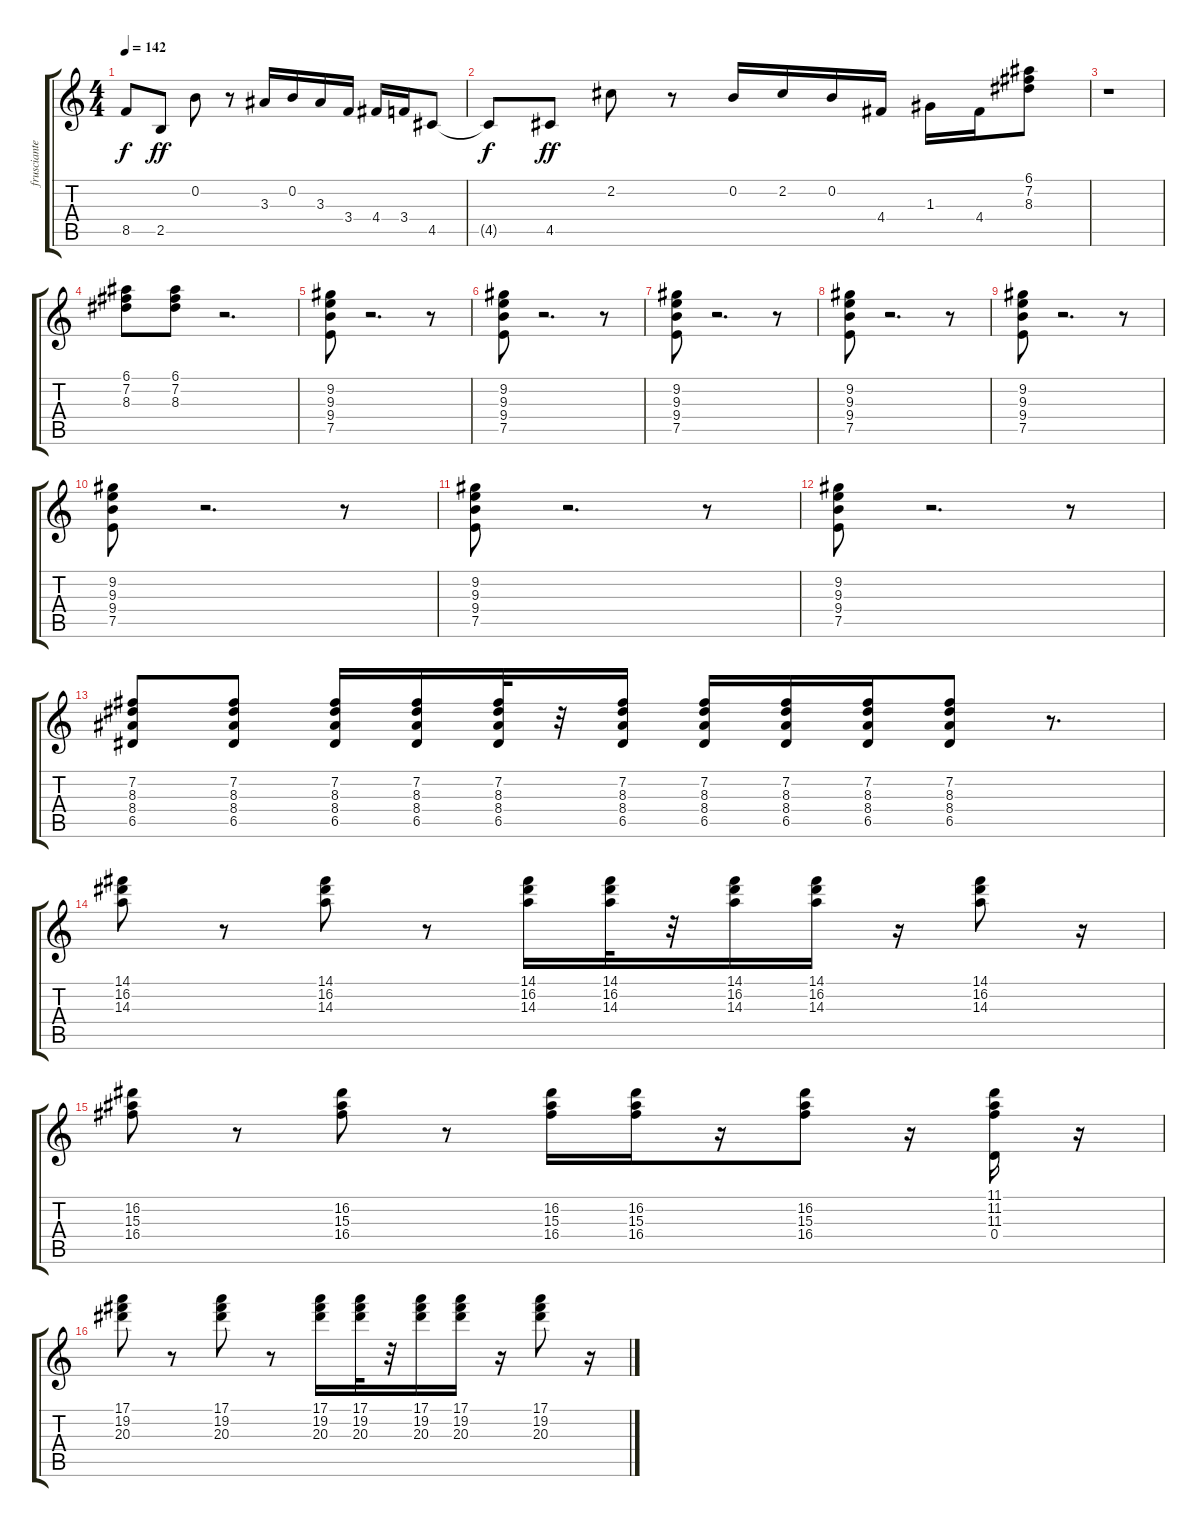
\track ("frusciante" "frusciante") {instrument electricguitarclean}
\staff {score tabs}
\tuning (E4 B3 G3 D3 A2 E2) {hide}
\ts (4 4)
\tempo 142
\clef g2
\ks c
8.5{t}.8{dy f} 2.5.8{dy ff} 0.2.8 r.8 3.3.16 0.2.16 3.3.16 3.4.16 4.4.16 3.4.16 4.5.8 |
4.5{t}.8{dy f} 4.5.8{dy ff} 2.2.8 r.8 0.2.16 2.2.16 0.2.16 4.4.16 1.3.16 4.4.16 (6.1 7.2 8.3).8 |
r.1 |
(6.1 7.2 8.3).8 (6.1 7.2 8.3).8 r.2{d} |
(9.2 9.3 9.4 7.5).8 r.2{d} r.8 |
(9.2 9.3 9.4 7.5).8 r.2{d} r.8 |
(9.2 9.3 9.4 7.5).8 r.2{d} r.8 |
(9.2 9.3 9.4 7.5).8 r.2{d} r.8 |
(9.2 9.3 9.4 7.5).8 r.2{d} r.8 |
(9.2 9.3 9.4 7.5).8 r.2{d} r.8 |
(9.2 9.3 9.4 7.5).8 r.2{d} r.8 |
(9.2 9.3 9.4 7.5).8 r.2{d} r.8 |
(7.2 8.3 8.4 6.5).8 (7.2 8.3 8.4 6.5).8 (7.2 8.3 8.4 6.5).16 (7.2 8.3 8.4 6.5).16 (7.2 8.3 8.4 6.5).32 r.32 (7.2 8.3 8.4 6.5).16 (7.2 8.3 8.4 6.5).16 (7.2 8.3 8.4 6.5).16 (7.2 8.3 8.4 6.5).16 (7.2 8.3 8.4 6.5).8 r.8{d} |
(14.1 16.2 14.3).8 r.8 (14.1 16.2 14.3).8 r.8 (14.1 16.2 14.3).16 (14.1 16.2 14.3).32 r.32 (14.1 16.2 14.3).16 (14.1 16.2 14.3).16 r.16 (14.1 16.2 14.3).8 r.16 |
(16.2 15.3 16.4).8 r.8 (16.2 15.3 16.4).8 r.8 (16.2 15.3 16.4).16 (16.2 15.3 16.4).16 r.16 (16.2 15.3 16.4).8 r.16 (11.1 11.2 11.3 0.4).16 r.16 |
(17.1 19.2 20.3).8 r.8 (17.1 19.2 20.3).8 r.8 (17.1 19.2 20.3).16 (17.1 19.2 20.3).32 r.32 (17.1 19.2 20.3).16 (17.1 19.2 20.3).16 r.16 (17.1 19.2 20.3).8 r.16
